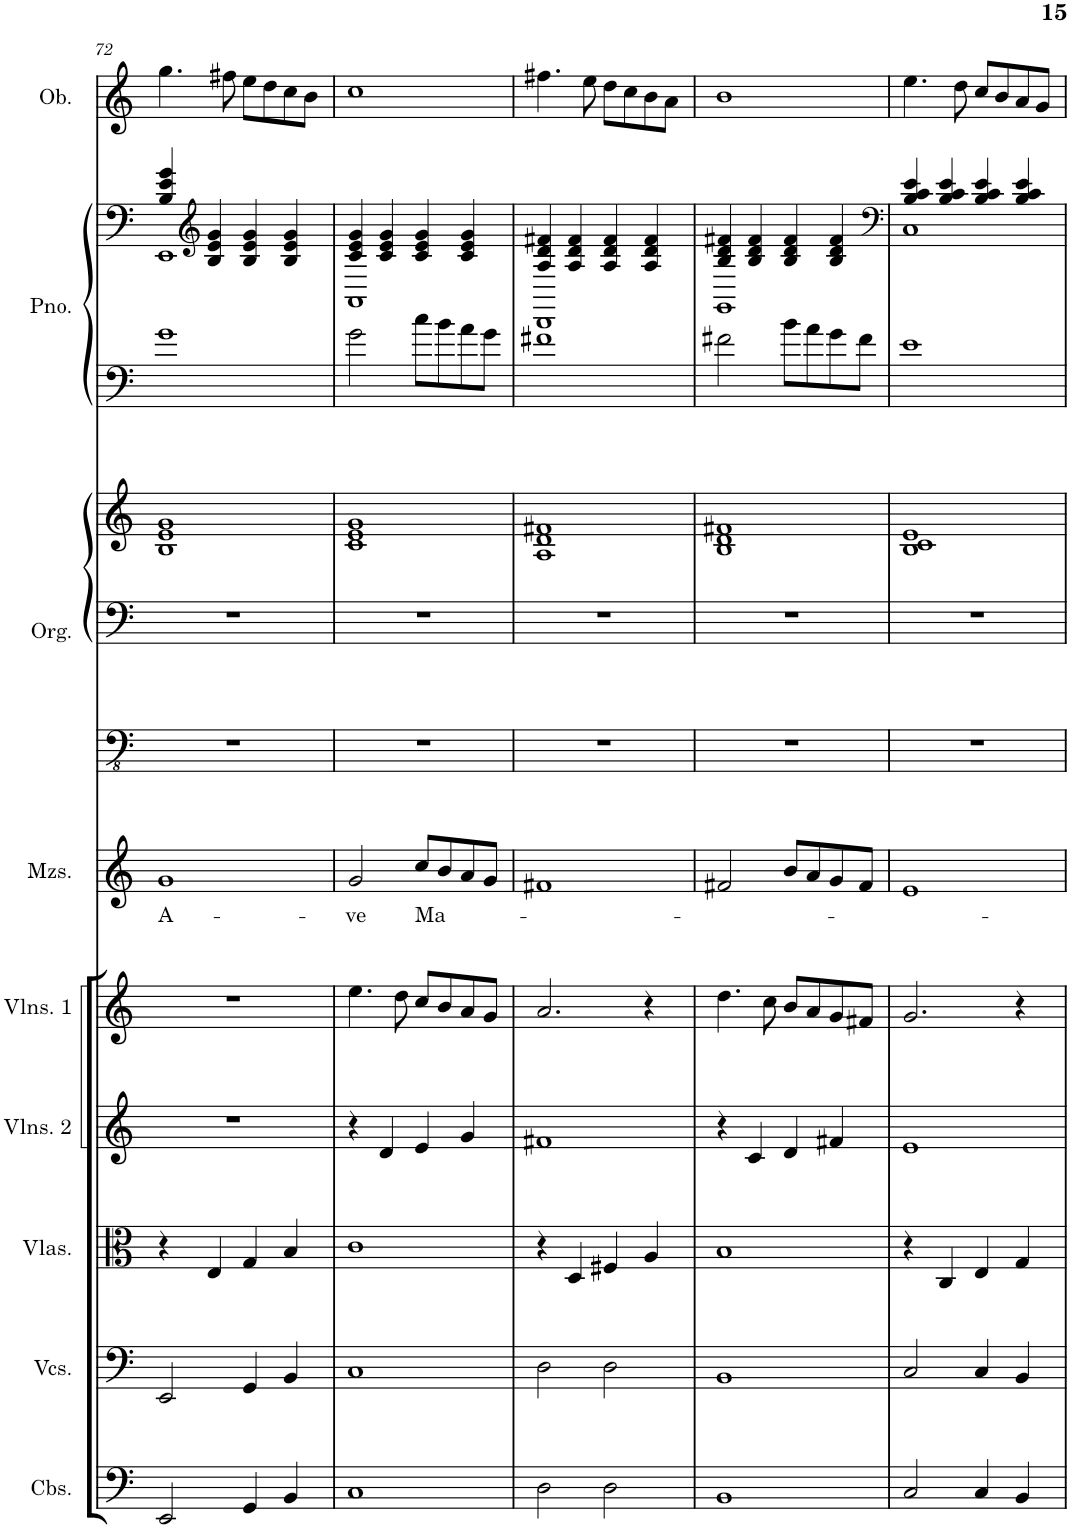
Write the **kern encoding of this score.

**kern	**kern	**kern	**kern	**kern	**kern	**text	**kern	**kern	**kern	**kern	**kern	**kern
*part9	*part8	*part7	*part6	*part5	*part4	*part4	*part3	*part3	*part3	*part2	*part2	*part1
*staff12	*staff11	*staff10	*staff9	*staff8	*staff7	*staff7	*staff6	*staff5	*staff4	*staff3	*staff2	*staff1
*I"Contrabasses	*I"Violoncellos	*I"Violas	*I"Violins 2	*I"Violins 1	*I"Mezzo-soprano	*	*I"Pipe Organ	*	*	*I"Piano	*	*I"Oboe
*I'Cbs.	*I'Vcs.	*I'Vlas.	*I'Vlns. 2	*I'Vlns. 1	*I'Mzs.	*	*I'Org.	*	*	*I'Pno.	*	*I'Ob.
!!LO:PB:g=z
*clefF4	*clefF4	*clefC3	*clefG2	*clefG2	*clefG2	*	*clefFv4	*clefF4	*clefG2	*clefF4	*clefF4	*clefG2
*Trd7c12	*	*	*	*	*	*	*	*	*	*	*	*
*k[]	*k[]	*k[]	*k[]	*k[]	*k[]	*	*k[]	*k[]	*k[]	*k[]	*k[]	*k[]
*M4/4	*M4/4	*M4/4	*M4/4	*M4/4	*M4/4	*	*M4/4	*M4/4	*M4/4	*M4/4	*M4/4	*M4/4
=72	=72	=72	=72	=72	=72	=72	=72	=72	=72	=72	=72	=72
!	!	!	!	!	!	!LO:LY:b	!	!	!	!	!	!
*	*	*	*	*	*	*	*	*	*	*	*^	*
2EE/	2EE/	4r	1r	1r	1g	A-	1r	1r	1B 1e 1g	1g	4B/ 4e/ 4g/	1EE	4.gg\
*	*	*	*	*	*	*	*	*	*	*	*clefG2	*	*
.	.	4E/	.	.	.	.	.	.	.	.	4B/ 4e/ 4g/	.	.
.	.	.	.	.	.	.	.	.	.	.	.	.	8ff#X\
4GG/	4GG/	4G/	.	.	.	.	.	.	.	.	4B/ 4e/ 4g/	.	8ee\L
.	.	.	.	.	.	.	.	.	.	.	.	.	8dd\
4BB/	4BB/	4B/	.	.	.	.	.	.	.	.	4B/ 4e/ 4g/	.	8cc\
.	.	.	.	.	.	.	.	.	.	.	.	.	8b\J
=73	=73	=73	=73	=73	=73	=73	=73	=73	=73	=73	=73	=73	=73
!	!	!	!	!	!	!LO:LY:b	!	!	!	!	!	!	!
1C	1C	1c	4r	4.ee\	2g/	-ve	1r	1r	1c 1e 1g	2g\	4c/ 4e/ 4g/	1AA	1cc
.	.	.	4d/	.	.	.	.	.	.	.	4c/ 4e/ 4g/	.	.
.	.	.	.	8dd\	.	.	.	.	.	.	.	.	.
!	!	!	!	!	!	!LO:LY:b	!	!	!	!	!	!	!
.	.	.	4e/	8cc/L	8cc/L	Ma-	.	.	.	8cc\L	4c/ 4e/ 4g/	.	.
.	.	.	.	8b/	8b/	.	.	.	.	8b\	.	.	.
.	.	.	4g/	8a/	8a/	.	.	.	.	8a\	4c/ 4e/ 4g/	.	.
.	.	.	.	8g/J	8g/J	.	.	.	.	8g\J	.	.	.
=74	=74	=74	=74	=74	=74	=74	=74	=74	=74	=74	=74	=74	=74
2D\	2D\	4r	1f#X	2.a/	1f#X	.	1r	1r	1A 1d 1f#X	1f#X	4A/ 4d/ 4f#X/	1DD	4.ff#X\
.	.	4D/	.	.	.	.	.	.	.	.	4A/ 4d/ 4f#/	.	.
.	.	.	.	.	.	.	.	.	.	.	.	.	8ee\
2D\	2D\	4F#X/	.	.	.	.	.	.	.	.	4A/ 4d/ 4f#/	.	8dd\L
.	.	.	.	.	.	.	.	.	.	.	.	.	8cc\
.	.	4A/	.	4r	.	.	.	.	.	.	4A/ 4d/ 4f#/	.	8b\
.	.	.	.	.	.	.	.	.	.	.	.	.	8a\J
=75	=75	=75	=75	=75	=75	=75	=75	=75	=75	=75	=75	=75	=75
1BB	1BB	1B	4r	4.dd\	2f#X/	.	1r	1r	1B 1d 1f#X	2f#X\	4B/ 4d/ 4f#X/	1GG	1b
.	.	.	4c/	.	.	.	.	.	.	.	4B/ 4d/ 4f#/	.	.
.	.	.	.	8cc\	.	.	.	.	.	.	.	.	.
.	.	.	4d/	8b/L	8b/L	.	.	.	.	8b\L	4B/ 4d/ 4f#/	.	.
.	.	.	.	8a/	8a/	.	.	.	.	8a\	.	.	.
.	.	.	4f#X/	8g/	8g/	.	.	.	.	8g\	4B/ 4d/ 4f#/	.	.
.	.	.	.	8f#X/J	8f#/J	.	.	.	.	8f#\J	.	.	.
=76	=76	=76	=76	=76	=76	=76	=76	=76	=76	=76	=76	=76	=76
*	*	*	*	*	*	*	*	*	*	*	*clefF4	*	*
2C/	2C/	4r	1e	2.g/	1e	.	1r	1r	1B 1c 1e	1e	4B/ 4c/ 4e/	1C	4.ee\
.	.	4C/	.	.	.	.	.	.	.	.	4B/ 4c/ 4e/	.	.
.	.	.	.	.	.	.	.	.	.	.	.	.	8dd\
4C/	4C/	4E/	.	.	.	.	.	.	.	.	4B/ 4c/ 4e/	.	8cc/L
.	.	.	.	.	.	.	.	.	.	.	.	.	8b/
4BB/	4BB/	4G/	.	4r	.	.	.	.	.	.	4B/ 4c/ 4e/	.	8a/
.	.	.	.	.	.	.	.	.	.	.	.	.	8g/J
*	*	*	*	*	*	*	*	*	*	*	*v	*v	*
=	=	=	=	=	=	=	=	=	=	=	=	=
*-	*-	*-	*-	*-	*-	*-	*-	*-	*-	*-	*-	*-
